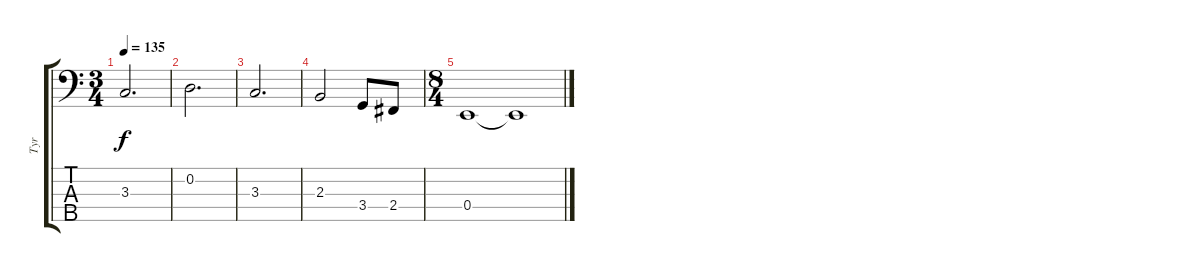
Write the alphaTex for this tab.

\track ("Tyr" "Tyr") {instrument electricbassfinger}
\staff {score tabs}
\tuning (G2 D2 A1 E1 B0) {hide}
\ts (3 4)
\tempo 135
\clef f4
\ks c
3.3{t}.2{d dy f} |
0.2.2{d} |
3.3.2{d} |
2.3.2 3.4.8 2.4.8 |
\ts (8 4)
0.4.1 0.4{t}.1
